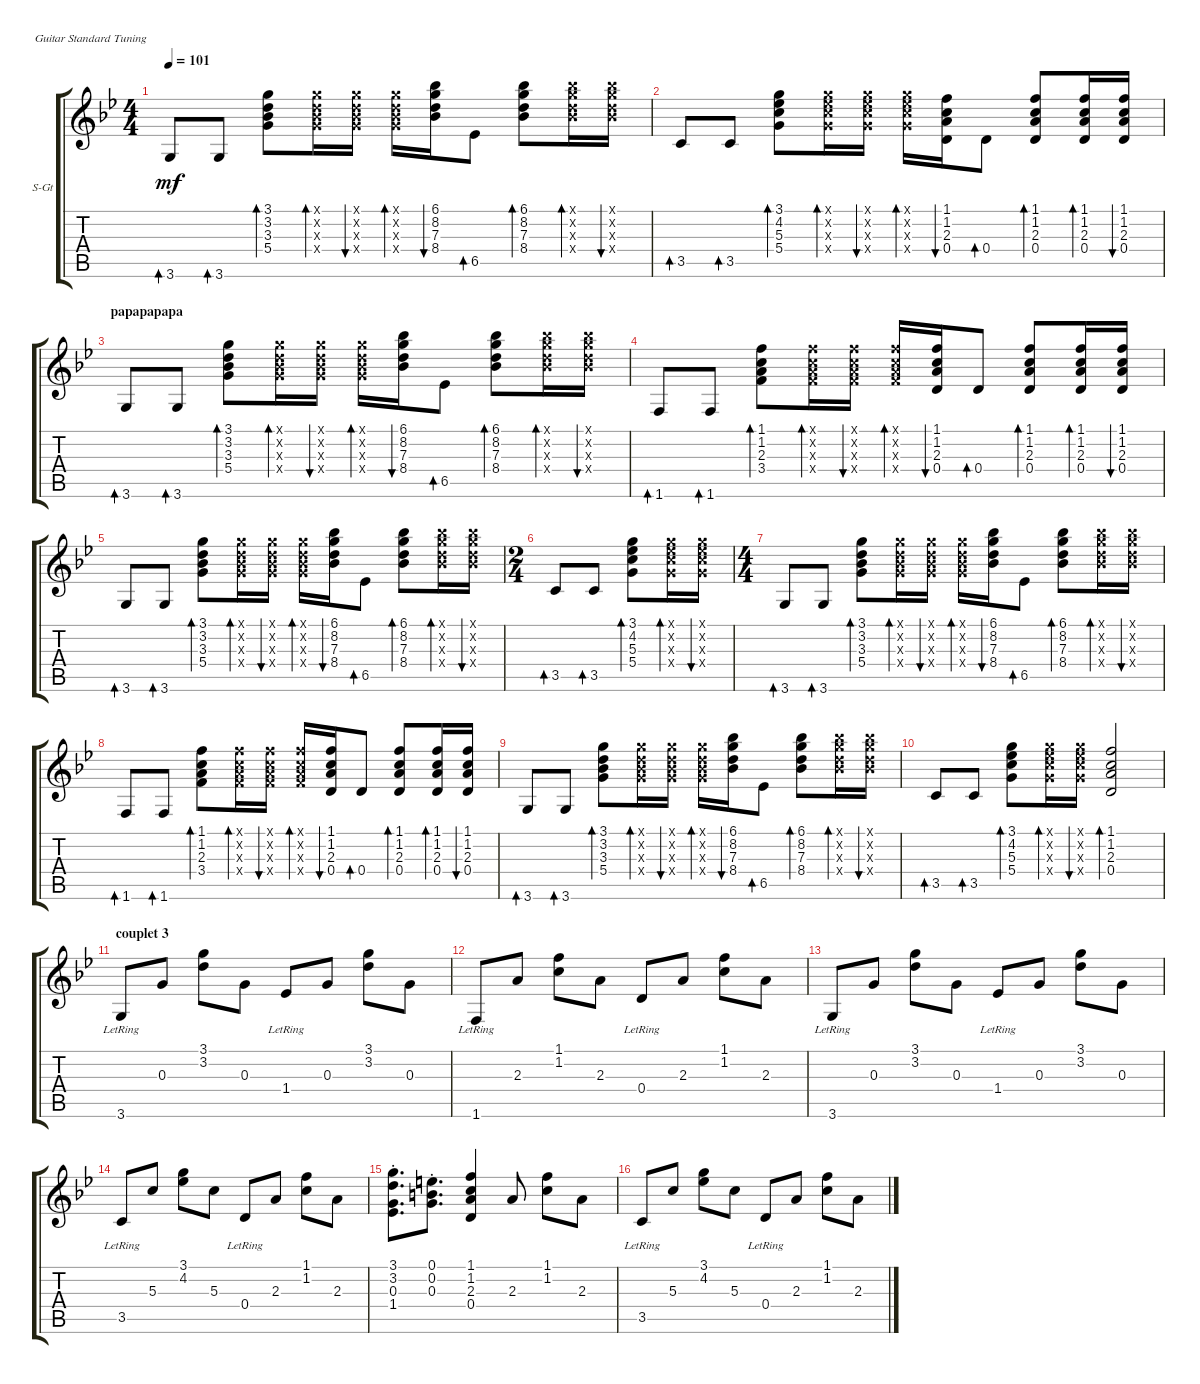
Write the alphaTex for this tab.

\defaultSystemsLayout 4
\bracketExtendMode groupsimilarinstruments
\firstSystemTrackNameOrientation horizontal
\otherSystemsTrackNameOrientation horizontal
\track ("Steel Guitar" "S-Gt") {instrument acousticguitarsteel}
\staff {score tabs}
\tuning (E4 B3 G3 D3 A2 E2)
\ts (4 4)
\tempo 101
\clef g2
\ks gminor
3.6.8{bd 30 dy mf} 3.6.8{bd 30} (5.4 3.3 3.2 3.1).8{bd 30} (5.4{x} 3.3{x} 3.2{x} 3.1{x}).16{bd 30} (5.4{x} 3.3{x} 3.2{x} 3.1{x}).16{bu 30} (5.4{x} 3.3{x} 3.2{x} 3.1{x}).16{bd 30} (8.4 7.3 8.2 6.1).16{bu 30} 6.5.8{bd 30} (8.4 7.3 8.2 6.1).8{bd 30} (8.4{x} 7.3{x} 8.2{x} 6.1{x}).16{bd 30} (8.4{x} 7.3{x} 8.2{x} 6.1{x}).16{bu 30} |
3.5.8{bd 30} 3.5.8{bd 30} (5.4 5.3 4.2 3.1).8{bd 30} (5.4{x} 5.3{x} 4.2{x} 3.1{x}).16{bd 30} (5.4{x} 5.3{x} 4.2{x} 3.1{x}).16{bu 30} (5.4{x} 5.3{x} 4.2{x} 3.1{x}).16{bd 30} (0.4 2.3 1.2 1.1).16{bu 30} 0.4.8{bd 30} (0.4 2.3 1.2 1.1).8{bd 30} (0.4 2.3 1.2 1.1).16{bd 30} (0.4 2.3 1.2 1.1).16{bu 30} |
\section ("" "papapapapa")
3.6.8{bd 30} 3.6.8{bd 30} (5.4 3.3 3.2 3.1).8{bd 30} (5.4{x} 3.3{x} 3.2{x} 3.1{x}).16{bd 30} (5.4{x} 3.3{x} 3.2{x} 3.1{x}).16{bu 30} (5.4{x} 3.3{x} 3.2{x} 3.1{x}).16{bd 30} (8.4 7.3 8.2 6.1).16{bu 30} 6.5.8{bd 30} (8.4 7.3 8.2 6.1).8{bd 30} (8.4{x} 7.3{x} 8.2{x} 6.1{x}).16{bd 30} (8.4{x} 7.3{x} 8.2{x} 6.1{x}).16{bu 30} |
1.6.8{bd 30} 1.6.8{bd 30} (3.4 2.3 1.2 1.1).8{bd 30} (3.4{x} 2.3{x} 1.2{x} 1.1{x}).16{bd 30} (3.4{x} 2.3{x} 1.2{x} 1.1{x}).16{bu 30} (3.4{x} 2.3{x} 1.2{x} 1.1{x}).16{bd 30} (0.4 2.3 1.2 1.1).16{bu 30} 0.4.8{bd 30} (0.4 2.3 1.2 1.1).8{bd 30} (0.4 2.3 1.2 1.1).16{bd 30} (0.4 2.3 1.2 1.1).16{bu 30} |
3.6.8{bd 30} 3.6.8{bd 30} (5.4 3.3 3.2 3.1).8{bd 30} (5.4{x} 3.3{x} 3.2{x} 3.1{x}).16{bd 30} (5.4{x} 3.3{x} 3.2{x} 3.1{x}).16{bu 30} (5.4{x} 3.3{x} 3.2{x} 3.1{x}).16{bd 30} (8.4 7.3 8.2 6.1).16{bu 30} 6.5.8{bd 30} (8.4 7.3 8.2 6.1).8{bd 30} (8.4{x} 7.3{x} 8.2{x} 6.1{x}).16{bd 30} (8.4{x} 7.3{x} 8.2{x} 6.1{x}).16{bu 30} |
\ts (2 4)
3.5.8{bd 30} 3.5.8{bd 30} (5.4 5.3 4.2 3.1).8{bd 30} (5.4{x} 5.3{x} 4.2{x} 3.1{x}).16{bd 30} (5.4{x} 5.3{x} 4.2{x} 3.1{x}).16{bu 30} |
\ts (4 4)
3.6.8{bd 30} 3.6.8{bd 30} (5.4 3.3 3.2 3.1).8{bd 30} (5.4{x} 3.3{x} 3.2{x} 3.1{x}).16{bd 30} (5.4{x} 3.3{x} 3.2{x} 3.1{x}).16{bu 30} (5.4{x} 3.3{x} 3.2{x} 3.1{x}).16{bd 30} (8.4 7.3 8.2 6.1).16{bu 30} 6.5.8{bd 30} (8.4 7.3 8.2 6.1).8{bd 30} (8.4{x} 7.3{x} 8.2{x} 6.1{x}).16{bd 30} (8.4{x} 7.3{x} 8.2{x} 6.1{x}).16{bu 30} |
1.6.8{bd 30} 1.6.8{bd 30} (3.4 2.3 1.2 1.1).8{bd 30} (3.4{x} 2.3{x} 1.2{x} 1.1{x}).16{bd 30} (3.4{x} 2.3{x} 1.2{x} 1.1{x}).16{bu 30} (3.4{x} 2.3{x} 1.2{x} 1.1{x}).16{bd 30} (0.4 2.3 1.2 1.1).16{bu 30} 0.4.8{bd 30} (0.4 2.3 1.2 1.1).8{bd 30} (0.4 2.3 1.2 1.1).16{bd 30} (0.4 2.3 1.2 1.1).16{bu 30} |
3.6.8{bd 30} 3.6.8{bd 30} (5.4 3.3 3.2 3.1).8{bd 30} (5.4{x} 3.3{x} 3.2{x} 3.1{x}).16{bd 30} (5.4{x} 3.3{x} 3.2{x} 3.1{x}).16{bu 30} (5.4{x} 3.3{x} 3.2{x} 3.1{x}).16{bd 30} (8.4 7.3 8.2 6.1).16{bu 30} 6.5.8{bd 30} (8.4 7.3 8.2 6.1).8{bd 30} (8.4{x} 7.3{x} 8.2{x} 6.1{x}).16{bd 30} (8.4{x} 7.3{x} 8.2{x} 6.1{x}).16{bu 30} |
3.5.8{bd 30} 3.5.8{bd 30} (5.4 5.3 4.2 3.1).8{bd 30} (5.4{x} 5.3{x} 4.2{x} 3.1{x}).16{bd 30} (5.4{x} 5.3{x} 4.2{x} 3.1{x}).16{bu 30} (0.4 2.3 1.2 1.1).2{bd 30} |
\section ("" "couplet 3")
3.6{lr}.8 0.3.8 (3.2 3.1).8 0.3.8 1.4{lr}.8 0.3.8 (3.2 3.1).8 0.3.8 |
1.6{lr}.8 2.3.8 (1.2 1.1).8 2.3.8 0.4{lr}.8 2.3.8 (1.2 1.1).8 2.3.8 |
3.6{lr}.8 0.3.8 (3.2 3.1).8 0.3.8 1.4{lr}.8 0.3.8 (3.2 3.1).8 0.3.8 |
3.5{lr}.8 5.3.8 (4.2 3.1).8 5.3.8 0.4{lr}.8 2.3.8 (1.2 1.1).8 2.3.8 |
(1.4{st} 0.3{st} 3.2{st} 3.1{st}).8{d} (0.3{st} 0.2{st} 0.1{st}).8{d} (0.4 2.3 1.2 1.1).4 2.3.8 (1.2 1.1).8 2.3.8 |
3.5{lr}.8 5.3.8 (4.2 3.1).8 5.3.8 0.4{lr}.8 2.3.8 (1.2 1.1).8 2.3.8
